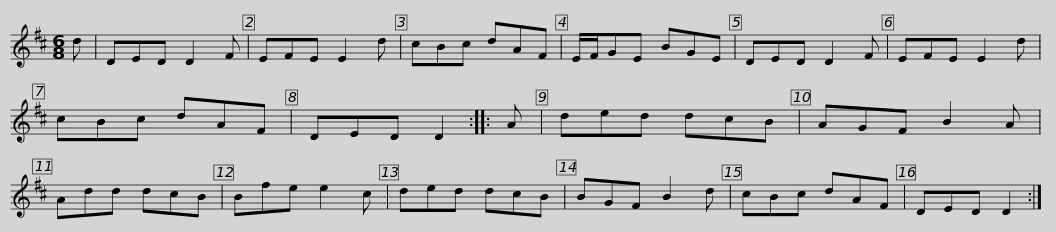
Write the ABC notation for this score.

X:1
L:1/8
M:6/8
I:linebreak $
K:D
V:1 treble
V:1
 d | DED D2 F | EFE E2 d | cBc dAF | E/F/GE BGE | %5
 DED D2 F | EFE E2 d | cBc dAF |$ DED D2 :: A | %10
 ded dcB | AGF B2 A | Add dcB | Bfe e2 c | ded dcB | %15
 BGF B2 d |$ cBc dAF | DED D2 :| %18
